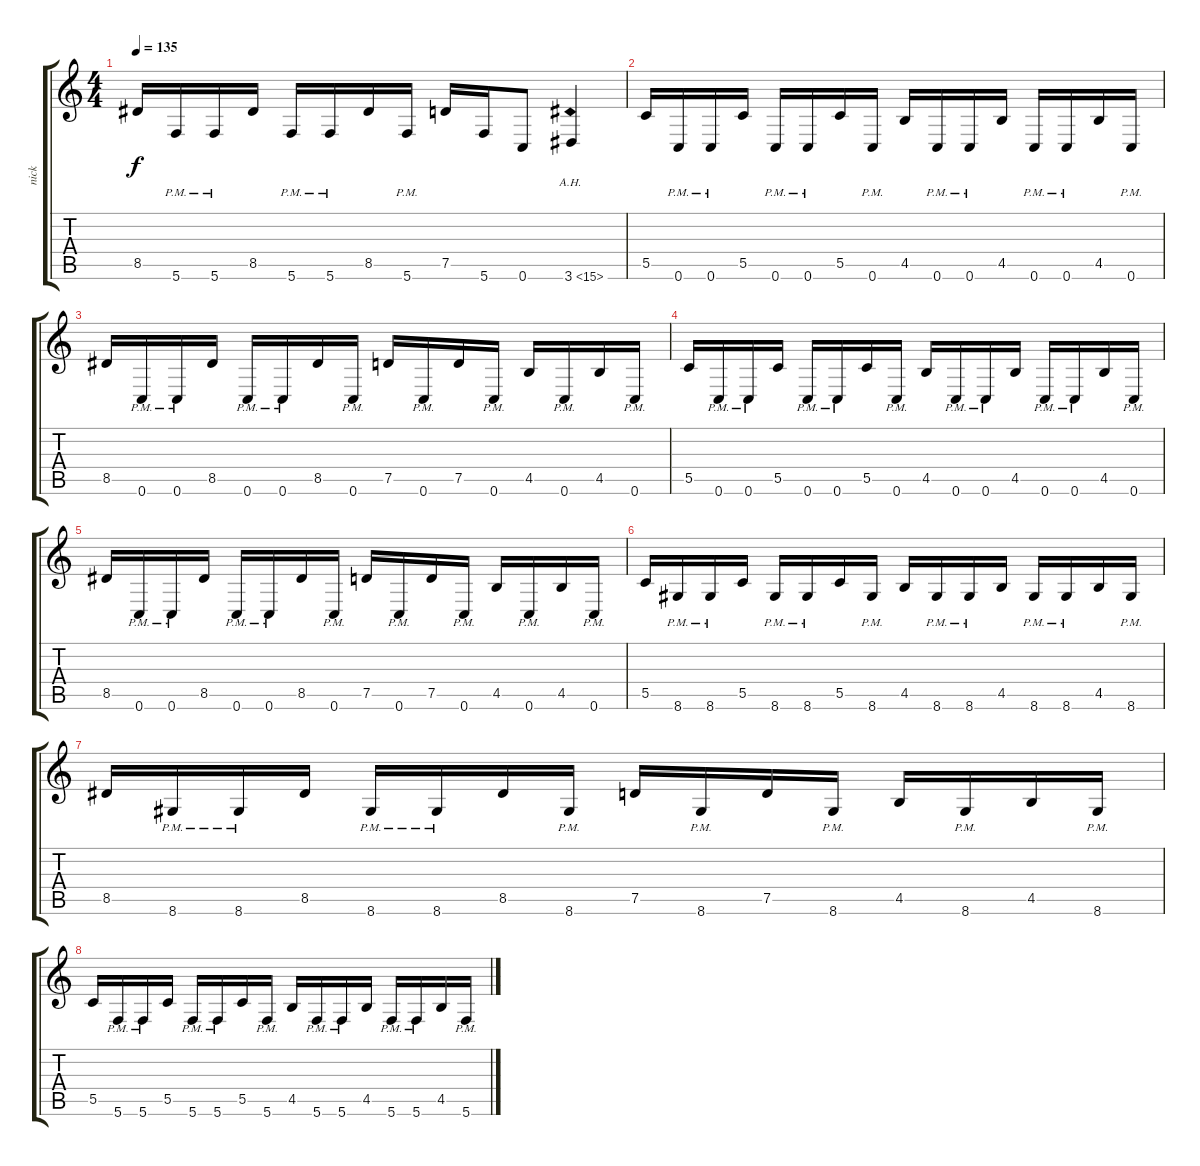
\track ("nick" "nick") {instrument distortionguitar}
\staff {score tabs}
\tuning (D4 A3 F3 C3 G2 C2) {hide}
\ts (4 4)
\tempo 135
\clef g2
\ks c
8.5.16{dy f} 5.6{pm}.16 5.6{pm}.16 8.5.16 5.6{pm}.16 5.6{pm}.16 8.5.16 5.6{pm}.16 7.5.16 5.6.16 0.6.8 3.6{ah 12}.4 |
5.5.16 0.6{pm}.16 0.6{pm}.16 5.5.16 0.6{pm}.16 0.6{pm}.16 5.5.16 0.6{pm}.16 4.5.16 0.6{pm}.16 0.6{pm}.16 4.5.16 0.6{pm}.16 0.6{pm}.16 4.5.16 0.6{pm}.16 |
8.5.16 0.6{pm}.16 0.6{pm}.16 8.5.16 0.6{pm}.16 0.6{pm}.16 8.5.16 0.6{pm}.16 7.5.16 0.6{pm}.16 7.5.16 0.6{pm}.16 4.5.16 0.6{pm}.16 4.5.16 0.6{pm}.16 |
5.5.16 0.6{pm}.16 0.6{pm}.16 5.5.16 0.6{pm}.16 0.6{pm}.16 5.5.16 0.6{pm}.16 4.5.16 0.6{pm}.16 0.6{pm}.16 4.5.16 0.6{pm}.16 0.6{pm}.16 4.5.16 0.6{pm}.16 |
8.5.16 0.6{pm}.16 0.6{pm}.16 8.5.16 0.6{pm}.16 0.6{pm}.16 8.5.16 0.6{pm}.16 7.5.16 0.6{pm}.16 7.5.16 0.6{pm}.16 4.5.16 0.6{pm}.16 4.5.16 0.6{pm}.16 |
5.5.16 8.6{pm}.16 8.6{pm}.16 5.5.16 8.6{pm}.16 8.6{pm}.16 5.5.16 8.6{pm}.16 4.5.16 8.6{pm}.16 8.6{pm}.16 4.5.16 8.6{pm}.16 8.6{pm}.16 4.5.16 8.6{pm}.16 |
8.5.16 8.6{pm}.16 8.6{pm}.16 8.5.16 8.6{pm}.16 8.6{pm}.16 8.5.16 8.6{pm}.16 7.5.16 8.6{pm}.16 7.5.16 8.6{pm}.16 4.5.16 8.6{pm}.16 4.5.16 8.6{pm}.16 |
5.5.16 5.6{pm}.16 5.6{pm}.16 5.5.16 5.6{pm}.16 5.6{pm}.16 5.5.16 5.6{pm}.16 4.5.16 5.6{pm}.16 5.6{pm}.16 4.5.16 5.6{pm}.16 5.6{pm}.16 4.5.16 5.6{pm}.16
